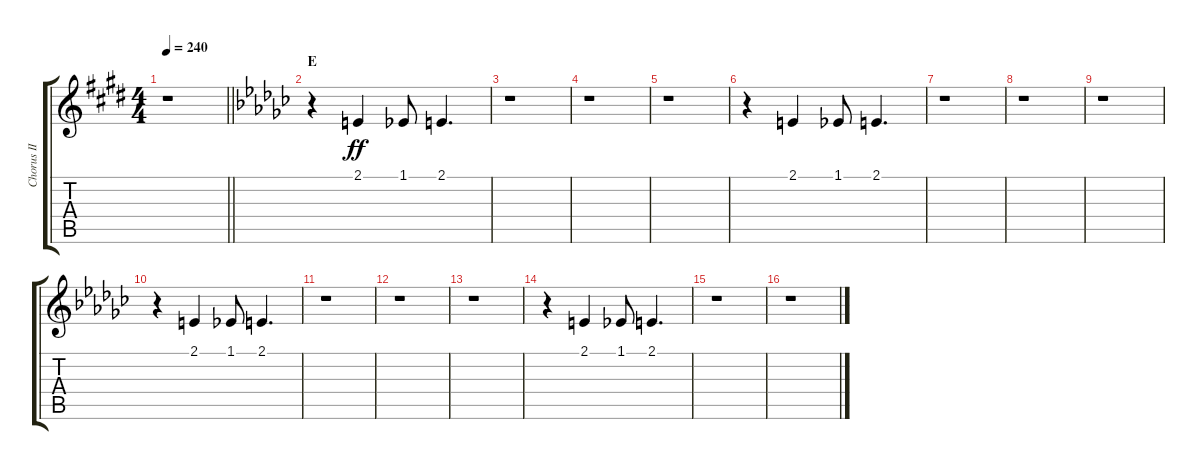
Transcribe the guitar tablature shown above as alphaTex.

\track ("Chorus II" "Chorus II") {instrument voiceoohs}
\staff {score tabs}
\tuning (D4 A3 F3 C3 G2 D2) {hide}
\ts (4 4)
\tempo 240
\clef g2
\barLineRight lightlight
\ks e
r.1{dy ff} |
\section ("" "E")
\ks gb
r.4 2.1.4 1.1.8 2.1.4{d} |
r.1 |
r.1 |
r.1 |
r.4 2.1.4 1.1.8 2.1.4{d} |
r.1 |
r.1 |
r.1 |
r.4 2.1.4 1.1.8 2.1.4{d} |
r.1 |
r.1 |
r.1 |
r.4 2.1.4 1.1.8 2.1.4{d} |
r.1 |
r.1
